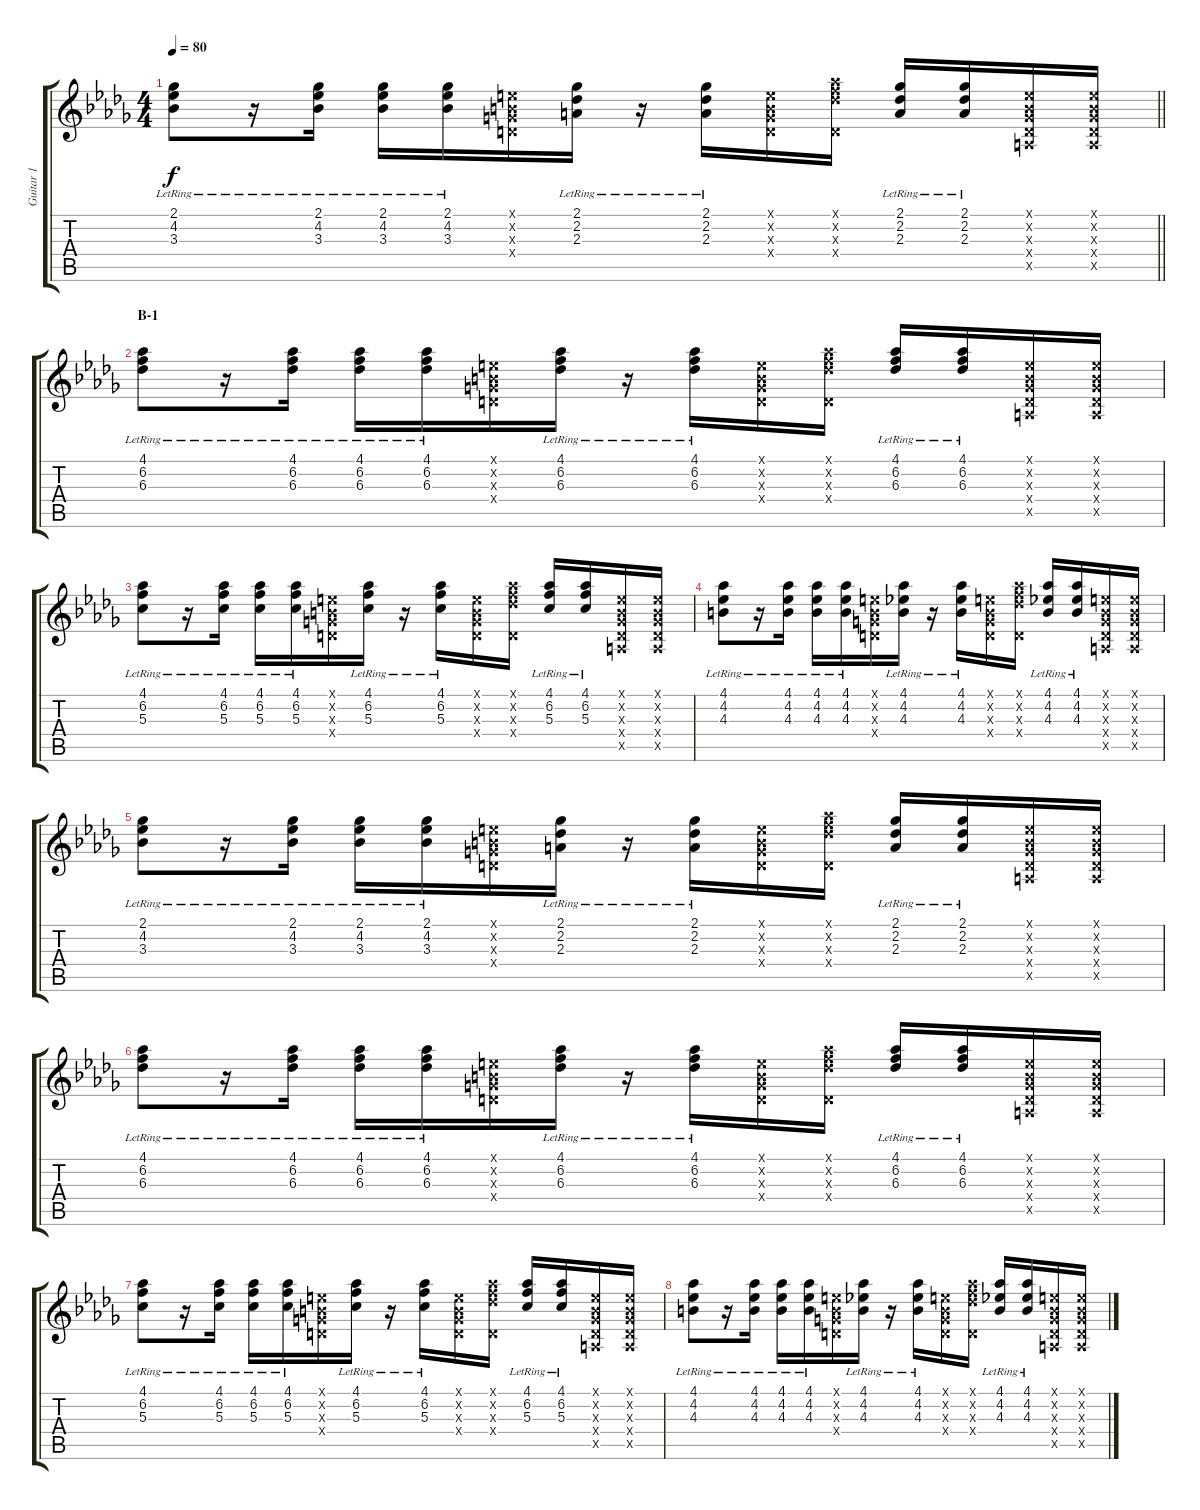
\track ("Guitar 1" "Guitar 1") {instrument electricguitarjazz}
\staff {score tabs}
\tuning (E4 B3 G3 D3 A2 E2) {hide}
\ts (4 4)
\tempo 80
\clef g2
\barLineRight lightlight
\ks db
(2.1{lr} 4.2{lr} 3.3{lr}).8{dy f} r.16 (2.1{lr} 4.2{lr} 3.3{lr}).16 (2.1{lr} 4.2{lr} 3.3{lr}).16 (2.1{lr} 4.2{lr} 3.3{lr}).16 (0.1{x} 0.2{x} 0.3{x} 0.4{x}).16 (2.1{lr} 2.2{lr} 2.3{lr}).16 r.16 (2.1{lr} 2.2{lr} 2.3{lr}).16 (0.1{x} 0.2{x} 0.3{x} 0.4{x}).16 (4.1{x} 6.2{x} 6.3{x} 0.4{x}).16 (2.1{lr} 2.2{lr} 2.3{lr}).16 (2.1{lr} 2.2{lr} 2.3{lr}).16 (0.1{x} 0.2{x} 0.3{x} 0.4{x} 0.5{x}).16 (0.1{x} 0.2{x} 0.3{x} 0.4{x} 0.5{x}).16 |
\section ("" "B-1")
(4.1{lr} 6.2{lr} 6.3{lr}).8 r.16 (4.1{lr} 6.2{lr} 6.3{lr}).16 (4.1{lr} 6.2{lr} 6.3{lr}).16 (4.1{lr} 6.2{lr} 6.3{lr}).16 (0.1{x} 0.2{x} 0.3{x} 0.4{x}).16 (4.1{lr} 6.2{lr} 6.3{lr}).16 r.16 (4.1{lr} 6.2{lr} 6.3{lr}).16 (0.1{x} 0.2{x} 0.3{x} 0.4{x}).16 (4.1{x} 6.2{x} 6.3{x} 0.4{x}).16 (4.1{lr} 6.2{lr} 6.3{lr}).16 (4.1{lr} 6.2{lr} 6.3{lr}).16 (0.1{x} 0.2{x} 0.3{x} 0.4{x} 0.5{x}).16 (0.1{x} 0.2{x} 0.3{x} 0.4{x} 0.5{x}).16 |
(4.1{lr} 6.2{lr} 5.3{lr}).8 r.16 (4.1{lr} 6.2{lr} 5.3{lr}).16 (4.1{lr} 6.2{lr} 5.3{lr}).16 (4.1{lr} 6.2{lr} 5.3{lr}).16 (0.1{x} 0.2{x} 0.3{x} 0.4{x}).16 (4.1{lr} 6.2{lr} 5.3{lr}).16 r.16 (4.1{lr} 6.2{lr} 5.3{lr}).16 (0.1{x} 0.2{x} 0.3{x} 0.4{x}).16 (4.1{x} 6.2{x} 6.3{x} 0.4{x}).16 (4.1{lr} 6.2{lr} 5.3{lr}).16 (4.1{lr} 6.2{lr} 5.3{lr}).16 (0.1{x} 0.2{x} 0.3{x} 0.4{x} 0.5{x}).16 (0.1{x} 0.2{x} 0.3{x} 0.4{x} 0.5{x}).16 |
(4.1{lr} 4.2{lr} 4.3{lr}).8 r.16 (4.1{lr} 4.2{lr} 4.3{lr}).16 (4.1{lr} 4.2{lr} 4.3{lr}).16 (4.1{lr} 4.2{lr} 4.3{lr}).16 (0.1{x} 0.2{x} 0.3{x} 0.4{x}).16 (4.1{lr} 4.2{lr} 4.3{lr}).16 r.16 (4.1{lr} 4.2{lr} 4.3{lr}).16 (0.1{x} 0.2{x} 0.3{x} 0.4{x}).16 (4.1{x} 6.2{x} 6.3{x} 0.4{x}).16 (4.1{lr} 4.2{lr} 4.3{lr}).16 (4.1{lr} 4.2{lr} 4.3{lr}).16 (0.1{x} 0.2{x} 0.3{x} 0.4{x} 0.5{x}).16 (0.1{x} 0.2{x} 0.3{x} 0.4{x} 0.5{x}).16 |
(2.1{lr} 4.2{lr} 3.3{lr}).8 r.16 (2.1{lr} 4.2{lr} 3.3{lr}).16 (2.1{lr} 4.2{lr} 3.3{lr}).16 (2.1{lr} 4.2{lr} 3.3{lr}).16 (0.1{x} 0.2{x} 0.3{x} 0.4{x}).16 (2.1{lr} 2.2{lr} 2.3{lr}).16 r.16 (2.1{lr} 2.2{lr} 2.3{lr}).16 (0.1{x} 0.2{x} 0.3{x} 0.4{x}).16 (4.1{x} 6.2{x} 6.3{x} 0.4{x}).16 (2.1{lr} 2.2{lr} 2.3{lr}).16 (2.1{lr} 2.2{lr} 2.3{lr}).16 (0.1{x} 0.2{x} 0.3{x} 0.4{x} 0.5{x}).16 (0.1{x} 0.2{x} 0.3{x} 0.4{x} 0.5{x}).16 |
(4.1{lr} 6.2{lr} 6.3{lr}).8 r.16 (4.1{lr} 6.2{lr} 6.3{lr}).16 (4.1{lr} 6.2{lr} 6.3{lr}).16 (4.1{lr} 6.2{lr} 6.3{lr}).16 (0.1{x} 0.2{x} 0.3{x} 0.4{x}).16 (4.1{lr} 6.2{lr} 6.3{lr}).16 r.16 (4.1{lr} 6.2{lr} 6.3{lr}).16 (0.1{x} 0.2{x} 0.3{x} 0.4{x}).16 (4.1{x} 6.2{x} 6.3{x} 0.4{x}).16 (4.1{lr} 6.2{lr} 6.3{lr}).16 (4.1{lr} 6.2{lr} 6.3{lr}).16 (0.1{x} 0.2{x} 0.3{x} 0.4{x} 0.5{x}).16 (0.1{x} 0.2{x} 0.3{x} 0.4{x} 0.5{x}).16 |
(4.1{lr} 6.2{lr} 5.3{lr}).8 r.16 (4.1{lr} 6.2{lr} 5.3{lr}).16 (4.1{lr} 6.2{lr} 5.3{lr}).16 (4.1{lr} 6.2{lr} 5.3{lr}).16 (0.1{x} 0.2{x} 0.3{x} 0.4{x}).16 (4.1{lr} 6.2{lr} 5.3{lr}).16 r.16 (4.1{lr} 6.2{lr} 5.3{lr}).16 (0.1{x} 0.2{x} 0.3{x} 0.4{x}).16 (4.1{x} 6.2{x} 6.3{x} 0.4{x}).16 (4.1{lr} 6.2{lr} 5.3{lr}).16 (4.1{lr} 6.2{lr} 5.3{lr}).16 (0.1{x} 0.2{x} 0.3{x} 0.4{x} 0.5{x}).16 (0.1{x} 0.2{x} 0.3{x} 0.4{x} 0.5{x}).16 |
(4.1{lr} 4.2{lr} 4.3{lr}).8 r.16 (4.1{lr} 4.2{lr} 4.3{lr}).16 (4.1{lr} 4.2{lr} 4.3{lr}).16 (4.1{lr} 4.2{lr} 4.3{lr}).16 (0.1{x} 0.2{x} 0.3{x} 0.4{x}).16 (4.1{lr} 4.2{lr} 4.3{lr}).16 r.16 (4.1{lr} 4.2{lr} 4.3{lr}).16 (0.1{x} 0.2{x} 0.3{x} 0.4{x}).16 (4.1{x} 6.2{x} 6.3{x} 0.4{x}).16 (4.1{lr} 4.2{lr} 4.3{lr}).16 (4.1{lr} 4.2{lr} 4.3{lr}).16 (0.1{x} 0.2{x} 0.3{x} 0.4{x} 0.5{x}).16 (0.1{x} 0.2{x} 0.3{x} 0.4{x} 0.5{x}).16
